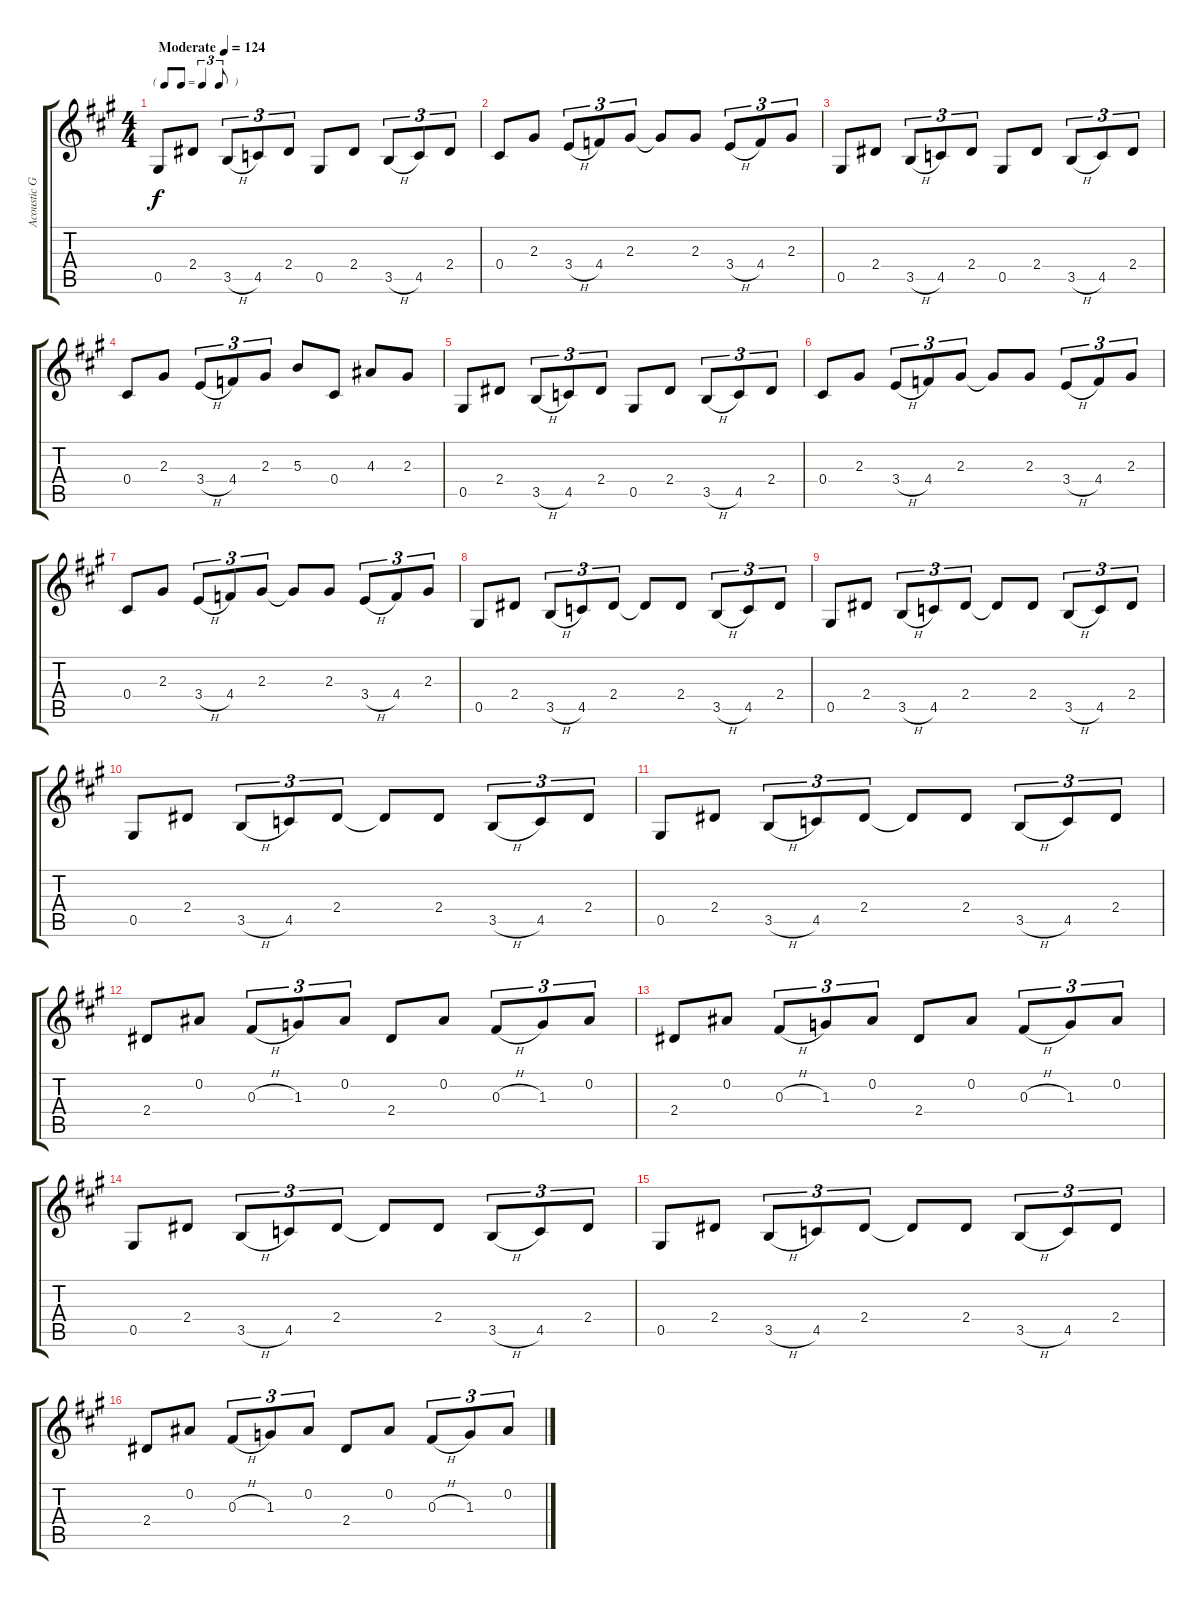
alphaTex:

\track ("Acoustic Guitar" "Acoustic G") {instrument acousticguitarsteel}
\staff {score tabs}
\tuning (Eb4 Bb3 Gb3 Db3 Ab2 Eb2) {hide}
\ts (4 4)
\tf triplet8th
\tempo (124 "Moderate")
\clef g2
\ks a
0.5.8{dy f instrument acousticguitarsteel} 2.4.8 3.5{h}.8{tu (3 2)} 4.5.8{tu (3 2)} 2.4.8{tu (3 2)} 0.5.8 2.4.8 3.5{h}.8{tu (3 2)} 4.5.8{tu (3 2)} 2.4.8{tu (3 2)} |
0.4.8 2.3.8 3.4{h}.8{tu (3 2)} 4.4.8{tu (3 2)} 2.3.8{tu (3 2)} 2.3{t}.8 2.3.8 3.4{h}.8{tu (3 2)} 4.4.8{tu (3 2)} 2.3.8{tu (3 2)} |
0.5.8 2.4.8 3.5{h}.8{tu (3 2)} 4.5.8{tu (3 2)} 2.4.8{tu (3 2)} 0.5.8 2.4.8 3.5{h}.8{tu (3 2)} 4.5.8{tu (3 2)} 2.4.8{tu (3 2)} |
0.4.8 2.3.8 3.4{h}.8{tu (3 2)} 4.4.8{tu (3 2)} 2.3.8{tu (3 2)} 5.3.8 0.4.8 4.3.8 2.3.8 |
0.5.8 2.4.8 3.5{h}.8{tu (3 2)} 4.5.8{tu (3 2)} 2.4.8{tu (3 2)} 0.5.8 2.4.8 3.5{h}.8{tu (3 2)} 4.5.8{tu (3 2)} 2.4.8{tu (3 2)} |
0.4.8 2.3.8 3.4{h}.8{tu (3 2)} 4.4.8{tu (3 2)} 2.3.8{tu (3 2)} 2.3{t}.8 2.3.8 3.4{h}.8{tu (3 2)} 4.4.8{tu (3 2)} 2.3.8{tu (3 2)} |
0.4.8 2.3.8 3.4{h}.8{tu (3 2)} 4.4.8{tu (3 2)} 2.3.8{tu (3 2)} 2.3{t}.8 2.3.8 3.4{h}.8{tu (3 2)} 4.4.8{tu (3 2)} 2.3.8{tu (3 2)} |
0.5.8 2.4.8 3.5{h}.8{tu (3 2)} 4.5.8{tu (3 2)} 2.4.8{tu (3 2)} 2.4{t}.8 2.4.8 3.5{h}.8{tu (3 2)} 4.5.8{tu (3 2)} 2.4.8{tu (3 2)} |
0.5.8 2.4.8 3.5{h}.8{tu (3 2)} 4.5.8{tu (3 2)} 2.4.8{tu (3 2)} 2.4{t}.8 2.4.8 3.5{h}.8{tu (3 2)} 4.5.8{tu (3 2)} 2.4.8{tu (3 2)} |
0.5.8 2.4.8 3.5{h}.8{tu (3 2)} 4.5.8{tu (3 2)} 2.4.8{tu (3 2)} 2.4{t}.8 2.4.8 3.5{h}.8{tu (3 2)} 4.5.8{tu (3 2)} 2.4.8{tu (3 2)} |
0.5.8 2.4.8 3.5{h}.8{tu (3 2)} 4.5.8{tu (3 2)} 2.4.8{tu (3 2)} 2.4{t}.8 2.4.8 3.5{h}.8{tu (3 2)} 4.5.8{tu (3 2)} 2.4.8{tu (3 2)} |
2.4.8 0.2.8 0.3{h}.8{tu (3 2)} 1.3.8{tu (3 2)} 0.2.8{tu (3 2)} 2.4.8 0.2.8 0.3{h}.8{tu (3 2)} 1.3.8{tu (3 2)} 0.2.8{tu (3 2)} |
2.4.8 0.2.8 0.3{h}.8{tu (3 2)} 1.3.8{tu (3 2)} 0.2.8{tu (3 2)} 2.4.8 0.2.8 0.3{h}.8{tu (3 2)} 1.3.8{tu (3 2)} 0.2.8{tu (3 2)} |
0.5.8 2.4.8 3.5{h}.8{tu (3 2)} 4.5.8{tu (3 2)} 2.4.8{tu (3 2)} 2.4{t}.8 2.4.8 3.5{h}.8{tu (3 2)} 4.5.8{tu (3 2)} 2.4.8{tu (3 2)} |
0.5.8 2.4.8 3.5{h}.8{tu (3 2)} 4.5.8{tu (3 2)} 2.4.8{tu (3 2)} 2.4{t}.8 2.4.8 3.5{h}.8{tu (3 2)} 4.5.8{tu (3 2)} 2.4.8{tu (3 2)} |
2.4.8 0.2.8 0.3{h}.8{tu (3 2)} 1.3.8{tu (3 2)} 0.2.8{tu (3 2)} 2.4.8 0.2.8 0.3{h}.8{tu (3 2)} 1.3.8{tu (3 2)} 0.2.8{tu (3 2)}
